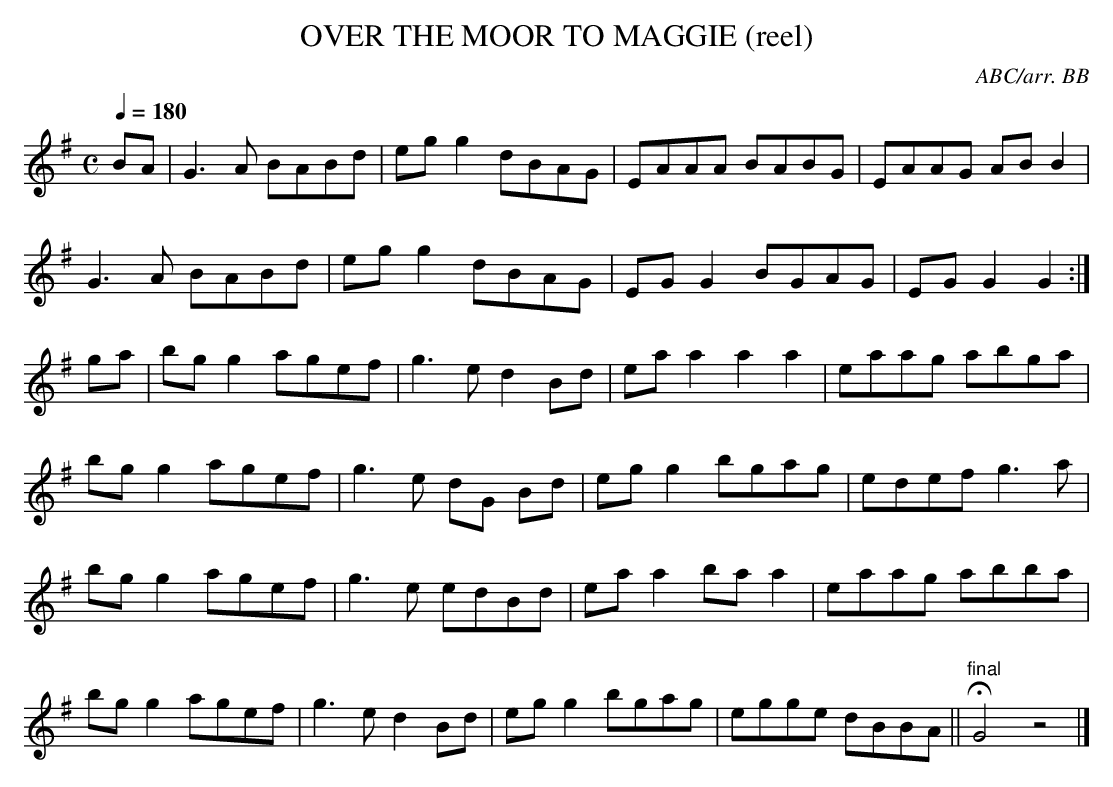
X:1
T:OVER THE MOOR TO MAGGIE (reel)
C:ABC/arr. BB
M:C
L:1/8
Q:1/4=180
K:G
BA|G3A BABd|egg2 dBAG|EAAA BABG|EAAG ABB2|
G3A BABd|egg2 dBAG|EGG2 BGAG|EGG2 G2 :|
ga|bgg2 agef|g3e d2Bd|eaa2 a2a2|eaag abga|
bgg2 agef|g3e dG Bd|egg2 bgag|edef g3a|
bgg2 agef|g3e edBd|eaa2 baa2|eaag abba|
bgg2 agef|g3e d2 Bd|egg2 bgag|egge dBBA||"final"HG4z4|]
